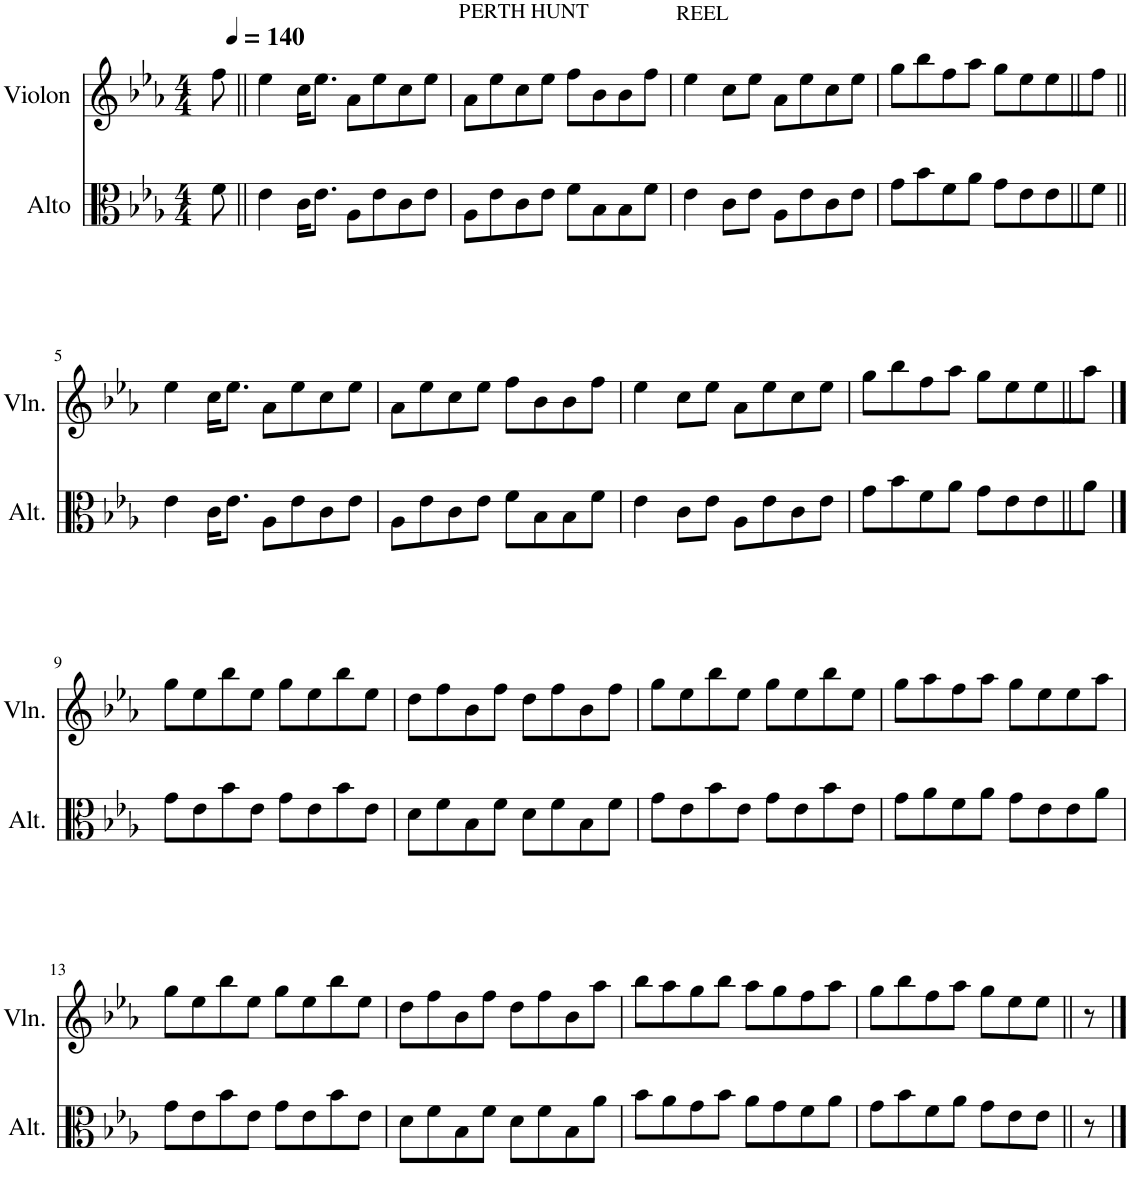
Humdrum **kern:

**kern	**kern
*part2	*part1
*staff2	*staff1
*I"Alto	*I"Violon
*I'Alt.	*I'Vln.
*clefC3	*clefG2
*k[b-e-a-]	*k[b-e-a-]
*M4/4	*M4/4
=	=
8f\	8ff\
=1||	=1||
*	*MM140
4e-\	4ee-\
16c\KL	16cc\KL
8.e-\J	8.ee-\J
8A-\L	8a-\L
8e-\	8ee-\
8c\	8cc\
8e-\J	8ee-\J
=2	=2
!	!LO:TX:a:t=PERTH HUNT
8A-\L	8a-\L
8e-\	8ee-\
8c\	8cc\
8e-\J	8ee-\J
8f\L	8ff\L
8B-\	8b-\
8B-\	8b-\
8f\J	8ff\J
=3	=3
!	!LO:TX:a:t=REEL
4e-\	4ee-\
8c\L	8cc\L
8e-\J	8ee-\J
8A-\L	8a-\L
8e-\	8ee-\
8c\	8cc\
8e-\J	8ee-\J
=4	=4
8g\L	8gg\L
8b-\	8bb-\
8f\	8ff\
8a-\J	8aa-\J
8g\L	8gg\L
8e-\	8ee-\
8e-\	8ee-\
8f\J	8ff\J
!!LO:LB:g=z
=5||	=5||
4e-\	4ee-\
16c\KL	16cc\KL
8.e-\J	8.ee-\J
8A-\L	8a-\L
8e-\	8ee-\
8c\	8cc\
8e-\J	8ee-\J
=6	=6
8A-\L	8a-\L
8e-\	8ee-\
8c\	8cc\
8e-\J	8ee-\J
8f\L	8ff\L
8B-\	8b-\
8B-\	8b-\
8f\J	8ff\J
=7	=7
4e-\	4ee-\
8c\L	8cc\L
8e-\J	8ee-\J
8A-\L	8a-\L
8e-\	8ee-\
8c\	8cc\
8e-\J	8ee-\J
=8	=8
8g\L	8gg\L
8b-\	8bb-\
8f\	8ff\
8a-\J	8aa-\J
8g\L	8gg\L
8e-\	8ee-\
8e-\	8ee-\
8a-\J	8aa-\J
!!LO:LB:g=z
==9	==9
8g\L	8gg\L
8e-\	8ee-\
8b-\	8bb-\
8e-\J	8ee-\J
8g\L	8gg\L
8e-\	8ee-\
8b-\	8bb-\
8e-\J	8ee-\J
=10	=10
8d\L	8dd\L
8f\	8ff\
8B-\	8b-\
8f\J	8ff\J
8d\L	8dd\L
8f\	8ff\
8B-\	8b-\
8f\J	8ff\J
=11	=11
8g\L	8gg\L
8e-\	8ee-\
8b-\	8bb-\
8e-\J	8ee-\J
8g\L	8gg\L
8e-\	8ee-\
8b-\	8bb-\
8e-\J	8ee-\J
=12	=12
8g\L	8gg\L
8a-\	8aa-\
8f\	8ff\
8a-\J	8aa-\J
8g\L	8gg\L
8e-\	8ee-\
8e-\	8ee-\
8a-\J	8aa-\J
!!LO:LB:g=z
=13	=13
8g\L	8gg\L
8e-\	8ee-\
8b-\	8bb-\
8e-\J	8ee-\J
8g\L	8gg\L
8e-\	8ee-\
8b-\	8bb-\
8e-\J	8ee-\J
=14	=14
8d\L	8dd\L
8f\	8ff\
8B-\	8b-\
8f\J	8ff\J
8d\L	8dd\L
8f\	8ff\
8B-\	8b-\
8a-\J	8aa-\J
=15	=15
8b-\L	8bb-\L
8a-\	8aa-\
8g\	8gg\
8b-\J	8bb-\J
8a-\L	8aa-\L
8g\	8gg\
8f\	8ff\
8a-\J	8aa-\J
=16	=16
8g\L	8gg\L
8b-\	8bb-\
8f\	8ff\
8a-\J	8aa-\J
8g\L	8gg\L
8e-\	8ee-\
8e-\J	8ee-\J
8r	8r
==	==
*-	*-
